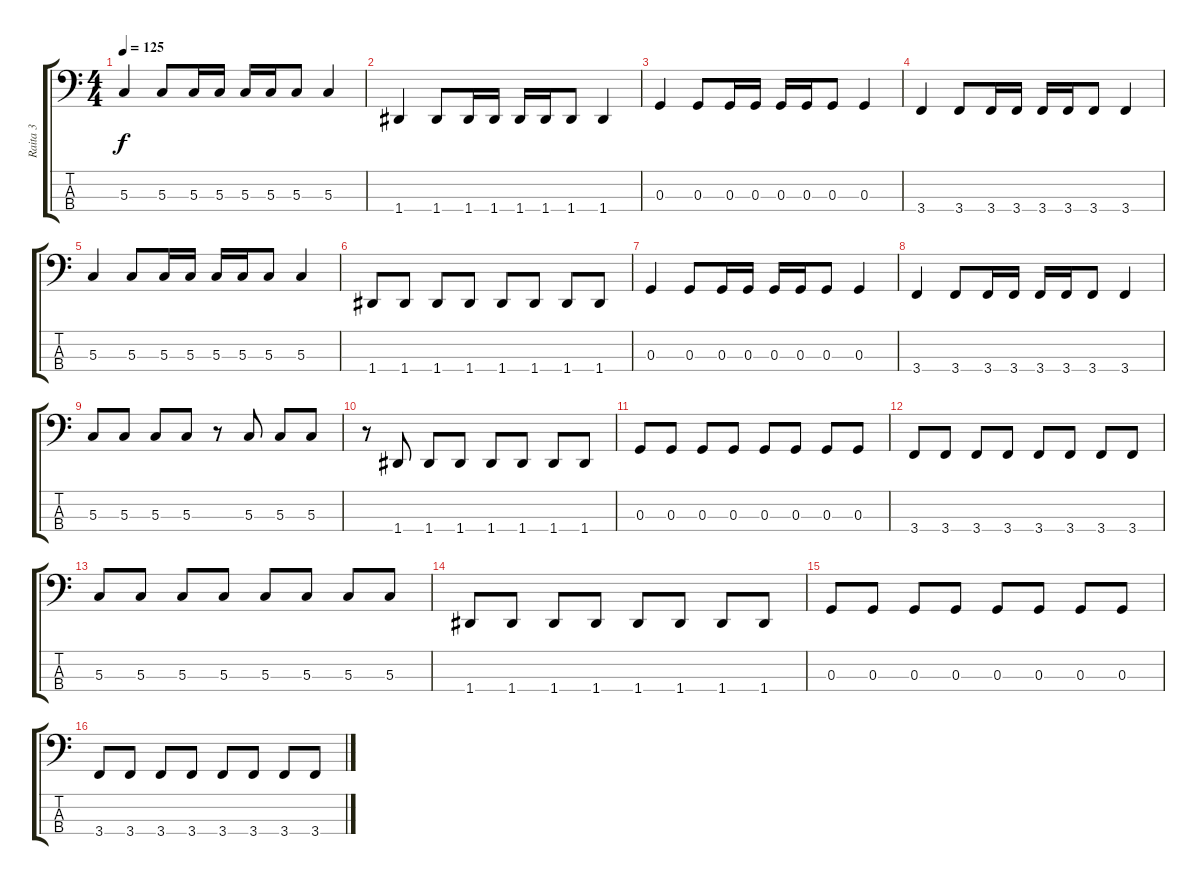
\track ("Raita 3" "Raita 3") {instrument electricbassfinger}
\staff {score tabs}
\tuning (F2 C2 G1 D1) {hide}
\ts (4 4)
\tempo 125
\clef f4
\ks c
5.3.4{dy f} 5.3.8 5.3.16 5.3.16 5.3.16 5.3.16 5.3.8 5.3.4 |
1.4.4 1.4.8 1.4.16 1.4.16 1.4.16 1.4.16 1.4.8 1.4.4 |
0.3.4 0.3.8 0.3.16 0.3.16 0.3.16 0.3.16 0.3.8 0.3.4 |
3.4.4 3.4.8 3.4.16 3.4.16 3.4.16 3.4.16 3.4.8 3.4.4 |
5.3.4 5.3.8 5.3.16 5.3.16 5.3.16 5.3.16 5.3.8 5.3.4 |
1.4.8 1.4.8 1.4.8 1.4.8 1.4.8 1.4.8 1.4.8 1.4.8 |
0.3.4 0.3.8 0.3.16 0.3.16 0.3.16 0.3.16 0.3.8 0.3.4 |
3.4.4 3.4.8 3.4.16 3.4.16 3.4.16 3.4.16 3.4.8 3.4.4 |
5.3.8 5.3.8 5.3.8 5.3.8 r.8 5.3.8 5.3.8 5.3.8 |
r.8 1.4.8 1.4.8 1.4.8 1.4.8 1.4.8 1.4.8 1.4.8 |
0.3.8 0.3.8 0.3.8 0.3.8 0.3.8 0.3.8 0.3.8 0.3.8 |
3.4.8 3.4.8 3.4.8 3.4.8 3.4.8 3.4.8 3.4.8 3.4.8 |
5.3.8 5.3.8 5.3.8 5.3.8 5.3.8 5.3.8 5.3.8 5.3.8 |
1.4.8 1.4.8 1.4.8 1.4.8 1.4.8 1.4.8 1.4.8 1.4.8 |
0.3.8 0.3.8 0.3.8 0.3.8 0.3.8 0.3.8 0.3.8 0.3.8 |
3.4.8 3.4.8 3.4.8 3.4.8 3.4.8 3.4.8 3.4.8 3.4.8
